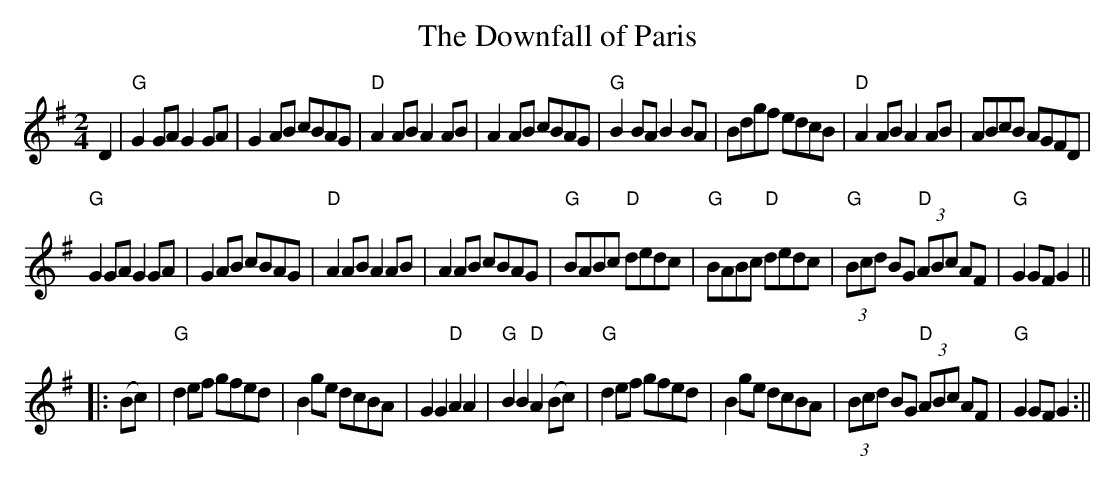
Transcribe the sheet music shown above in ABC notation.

X:1
T:The Downfall of Paris
M:2/4
L:1/8
K:G
D2|"G"G2GA G2GA|G2AB cBAG|"D"A2AB A2AB|A2AB cBAG|\
"G"B2BA B2BA|Bdgf edcB|"D"A2AB A2AB|ABcB AGFD|
"G"G2GA G2GA|G2AB cBAG|"D"A2AB A2AB|A2AB cBAG|\
"G"BABc "D"dedc|"G"BABc "D"dedc|"G"(3Bcd BG "D"(3ABc AF|"G"G2GF G2||
|:(Bc)|"G"d2ef gfed|B2ge dcBA|G2G2 "D"A2A2|"G"B2B2 "D"A2(Bc)|\
"G"d2ef gfed|B2ge dcBA|(3Bcd BG "D"(3ABc AF|"G"G2GF G2:||
